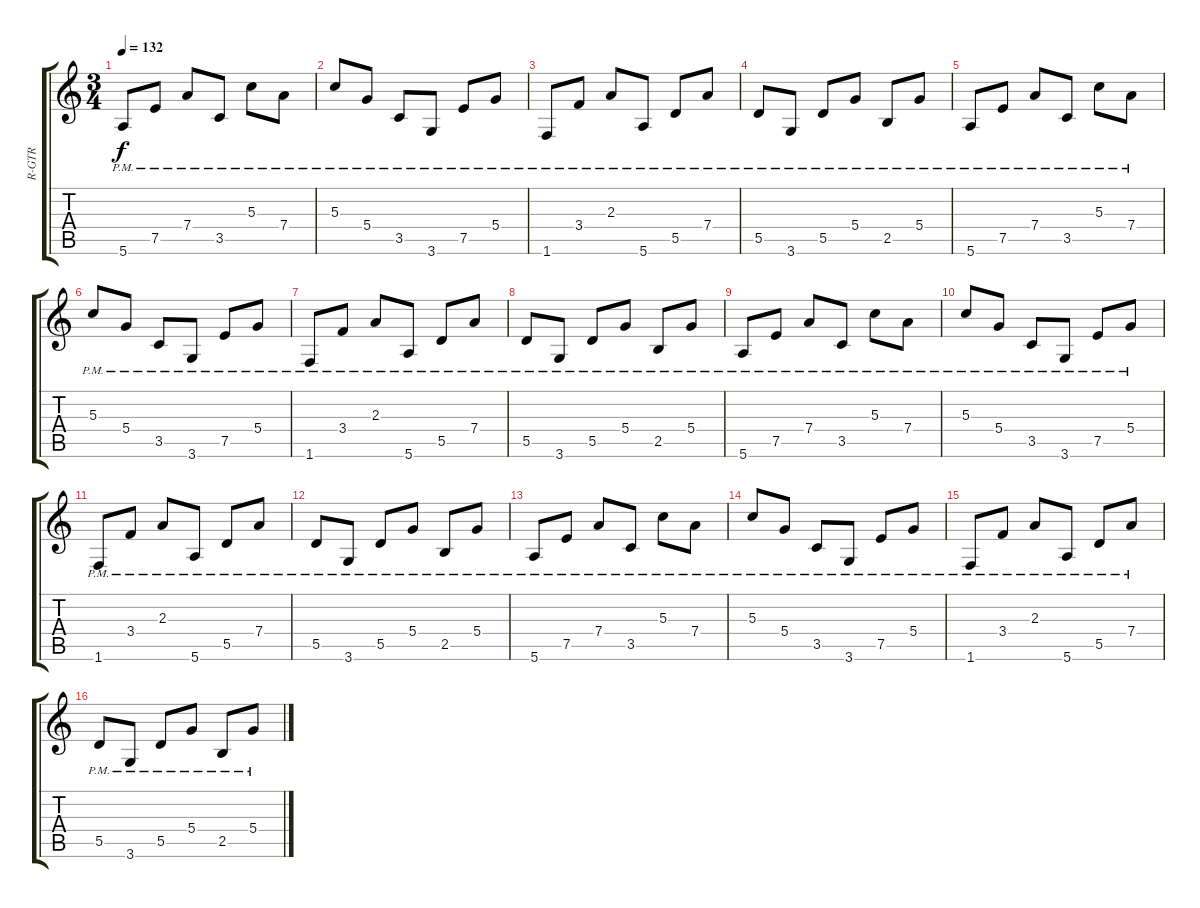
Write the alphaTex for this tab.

\track ("R-GTR" "R-GTR") {instrument distortionguitar}
\staff {score tabs}
\tuning (E4 B3 G3 D3 A2 E2) {hide}
\ts (3 4)
\tempo 132
\clef g2
\ks c
5.6{pm}.8{dy f} 7.5{pm}.8 7.4{pm}.8 3.5{pm}.8 5.3{pm}.8 7.4{pm}.8 |
5.3{pm}.8 5.4{pm}.8 3.5{pm}.8 3.6{pm}.8 7.5{pm}.8 5.4{pm}.8 |
1.6{pm}.8 3.4{pm}.8 2.3{pm}.8 5.6{pm}.8 5.5{pm}.8 7.4{pm}.8 |
5.5{pm}.8 3.6{pm}.8 5.5{pm}.8 5.4{pm}.8 2.5{pm}.8 5.4{pm}.8 |
5.6{pm}.8 7.5{pm}.8 7.4{pm}.8 3.5{pm}.8 5.3{pm}.8 7.4{pm}.8 |
5.3{pm}.8 5.4{pm}.8 3.5{pm}.8 3.6{pm}.8 7.5{pm}.8 5.4{pm}.8 |
1.6{pm}.8 3.4{pm}.8 2.3{pm}.8 5.6{pm}.8 5.5{pm}.8 7.4{pm}.8 |
5.5{pm}.8 3.6{pm}.8 5.5{pm}.8 5.4{pm}.8 2.5{pm}.8 5.4{pm}.8 |
5.6{pm}.8 7.5{pm}.8 7.4{pm}.8 3.5{pm}.8 5.3{pm}.8 7.4{pm}.8 |
5.3{pm}.8 5.4{pm}.8 3.5{pm}.8 3.6{pm}.8 7.5{pm}.8 5.4{pm}.8 |
1.6{pm}.8 3.4{pm}.8 2.3{pm}.8 5.6{pm}.8 5.5{pm}.8 7.4{pm}.8 |
5.5{pm}.8 3.6{pm}.8 5.5{pm}.8 5.4{pm}.8 2.5{pm}.8 5.4{pm}.8 |
5.6{pm}.8 7.5{pm}.8 7.4{pm}.8 3.5{pm}.8 5.3{pm}.8 7.4{pm}.8 |
5.3{pm}.8 5.4{pm}.8 3.5{pm}.8 3.6{pm}.8 7.5{pm}.8 5.4{pm}.8 |
1.6{pm}.8 3.4{pm}.8 2.3{pm}.8 5.6{pm}.8 5.5{pm}.8 7.4{pm}.8 |
5.5{pm}.8 3.6{pm}.8 5.5{pm}.8 5.4{pm}.8 2.5{pm}.8 5.4{pm}.8
